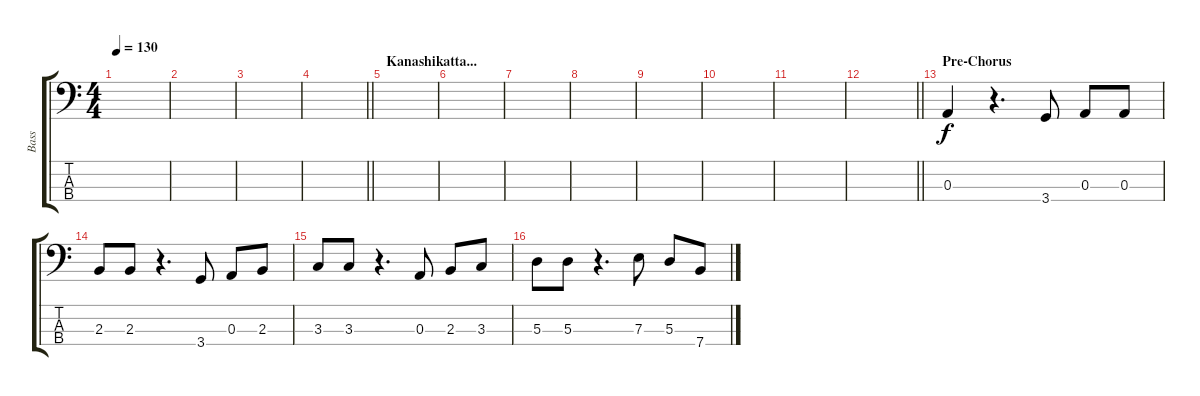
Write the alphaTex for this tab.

\track ("Bass" "Bass") {instrument electricbasspick}
\staff {score tabs}
\tuning (G2 D2 A1 E1) {hide}
\ts (4 4)
\tempo 130
\clef f4
\ks c
|
|
|
\barLineRight lightlight
|
\section ("" "Kanashikatta...")
|
|
|
|
|
|
|
\barLineRight lightlight
|
\section ("" "Pre-Chorus")
0.3.4 r.4{d} 3.4.8 0.3.8 0.3.8 |
2.3.8 2.3.8 r.4{d} 3.4.8 0.3.8 2.3.8 |
3.3.8 3.3.8 r.4{d} 0.3.8 2.3.8 3.3.8 |
5.3.8 5.3.8 r.4{d} 7.3.8 5.3.8 7.4.8
